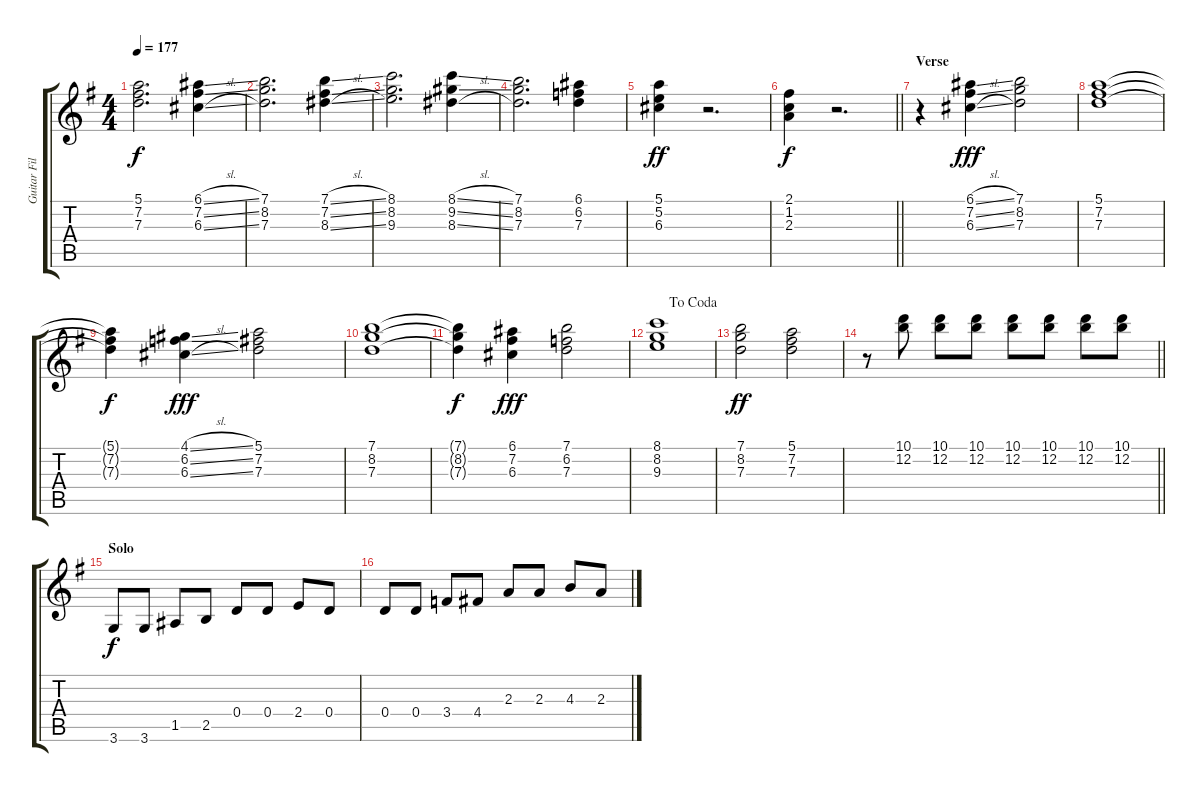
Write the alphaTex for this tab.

\track ("Guitar Fills" "Guitar Fil") {instrument overdrivenguitar}
\staff {score tabs}
\tuning (E4 B3 G3 D3 A2 E2) {hide}
\ts (4 4)
\tempo 177
\clef g2
\ks g
(5.1 7.2 7.3).2{d dy f} (6.1{sl} 7.2{sl} 6.3{sl}).4 |
(7.1 8.2 7.3).2{d} (7.1{sl} 7.2{sl} 8.3{sl}).4 |
(8.1 8.2 9.3).2{d} (8.1{sl} 9.2{sl} 8.3{sl}).4 |
(7.1 8.2 7.3).2{d} (6.1 6.2 7.3).4 |
(5.1 5.2 6.3).4{dy ff} r.2{d} |
\barLineRight lightlight
(2.1 1.2 2.3).4{dy f} r.2{d} |
\section ("" "Verse")
r.4 (6.1{sl} 7.2{sl} 6.3{sl}).4{dy fff} (7.1 8.2 7.3).2 |
(5.1 7.2 7.3).1 |
(5.1{t} 7.2{t} 7.3{t}).4{dy f} (4.1{sl} 6.2{sl} 6.3{sl}).4{dy fff} (5.1 7.2 7.3).2 |
(7.1 8.2 7.3).1 |
(7.1{t} 8.2{t} 7.3{t}).4{dy f} (6.1 7.2 6.3).4{dy fff} (7.1 6.2 7.3).2 |
\jump dacoda
(8.1 8.2 9.3).1 |
(7.1 8.2 7.3).2{dy ff} (5.1 7.2 7.3).2 |
\barLineRight lightlight
r.8 (10.1 12.2).8 (10.1 12.2).8 (10.1 12.2).8 (10.1 12.2).8 (10.1 12.2).8 (10.1 12.2).8 (10.1 12.2).8 |
\section ("" "Solo")
3.6.8{dy f} 3.6.8 1.5.8 2.5.8 0.4.8 0.4.8 2.4.8 0.4.8 |
0.4.8 0.4.8 3.4.8 4.4.8 2.3.8 2.3.8 4.3.8 2.3.8
